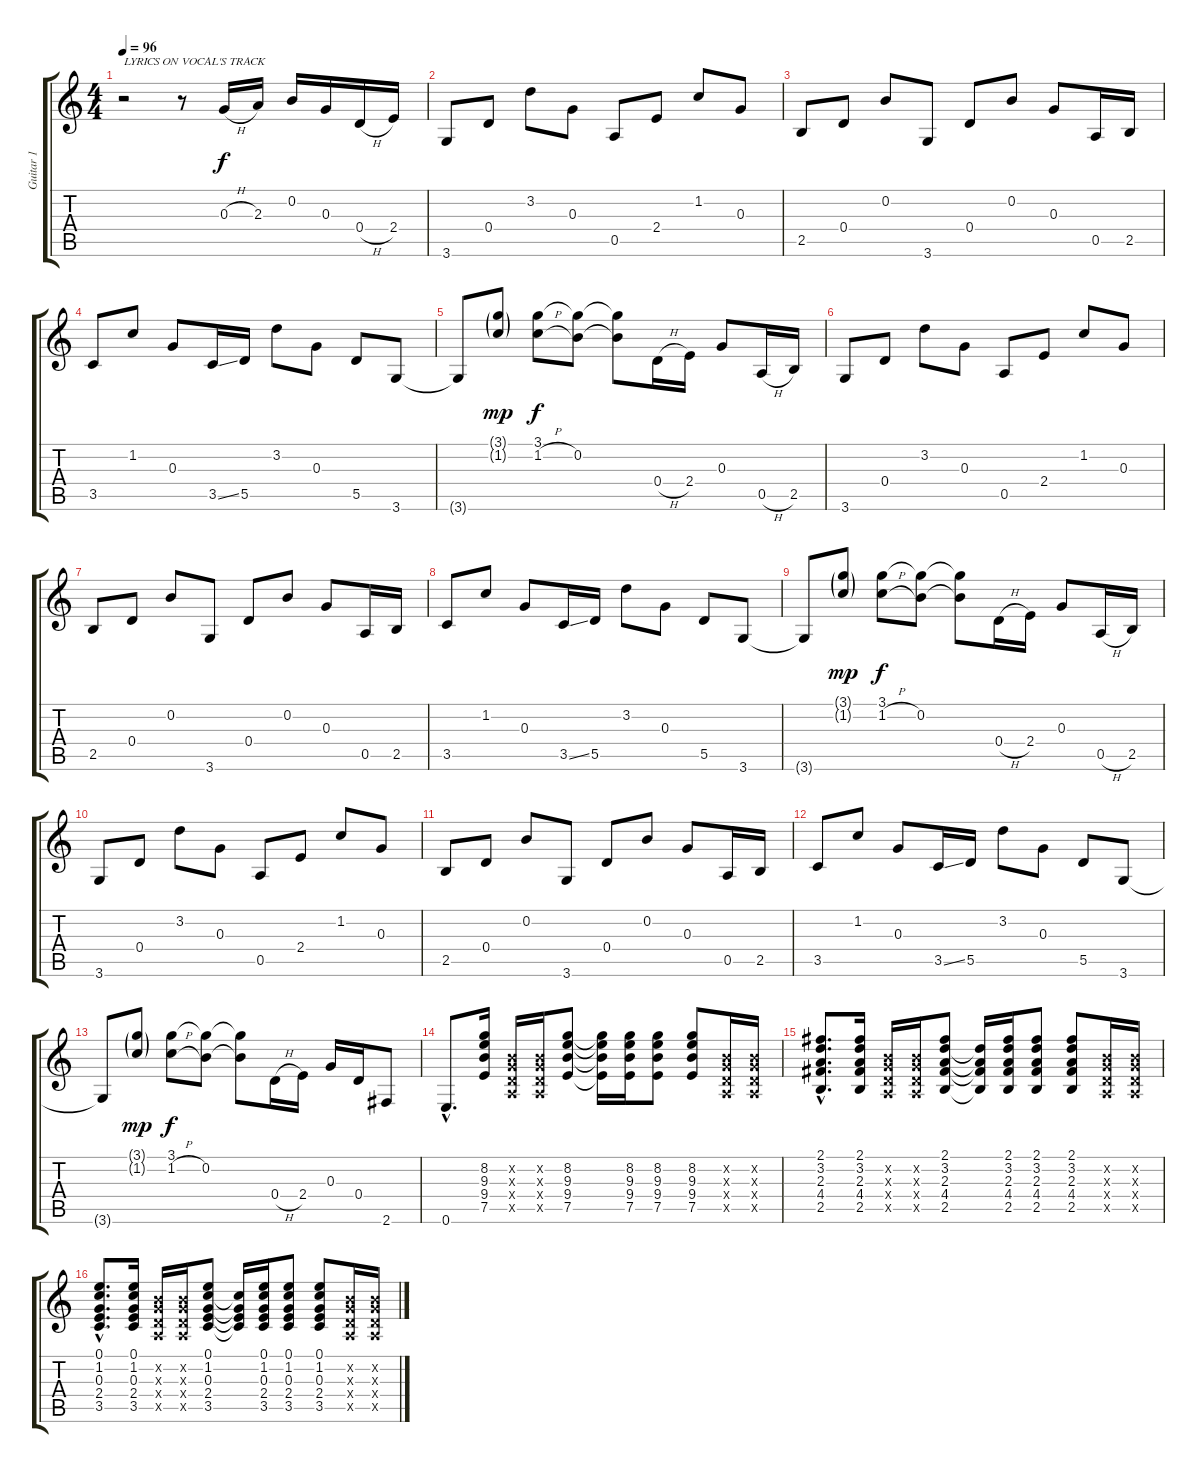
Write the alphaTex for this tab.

\track ("Guitar 1" "Guitar 1") {instrument acousticguitarsteel}
\staff {score tabs}
\tuning (E4 B3 G3 D3 A2 E2) {hide}
\ts (4 4)
\tempo 96
\clef g2
\ks c
r.2{txt "LYRICS ON VOCAL'S TRACK" dy f instrument acousticguitarsteel} r.8 0.3{h}.16 2.3.16 0.2.16 0.3.16 0.4{h}.16 2.4.16 |
3.6.8 0.4.8 3.2.8 0.3.8 0.5.8 2.4.8 1.2.8 0.3.8 |
2.5.8 0.4.8 0.2.8 3.6.8 0.4.8 0.2.8 0.3.8 0.5.16 2.5.16 |
3.5.8 1.2.8 0.3.8 3.5{ss}.16 5.5.16 3.2.8 0.3.8 5.5.8 3.6.8 |
3.6{t}.8 (3.1{g} 1.2{g}).8{dy mp} (3.1 1.2{h}).8{dy f} (3.1{t} 0.2).8 (3.1{t} 0.2{t}).8 0.4{h}.16 2.4.16 0.3.8 0.5{h}.16 2.5.16 |
3.6.8 0.4.8 3.2.8 0.3.8 0.5.8 2.4.8 1.2.8 0.3.8 |
2.5.8 0.4.8 0.2.8 3.6.8 0.4.8 0.2.8 0.3.8 0.5.16 2.5.16 |
3.5.8 1.2.8 0.3.8 3.5{ss}.16 5.5.16 3.2.8 0.3.8 5.5.8 3.6.8 |
3.6{t}.8 (3.1{g} 1.2{g}).8{dy mp} (3.1 1.2{h}).8{dy f} (3.1{t} 0.2).8 (3.1{t} 0.2{t}).8 0.4{h}.16 2.4.16 0.3.8 0.5{h}.16 2.5.16 |
3.6.8 0.4.8 3.2.8 0.3.8 0.5.8 2.4.8 1.2.8 0.3.8 |
2.5.8 0.4.8 0.2.8 3.6.8 0.4.8 0.2.8 0.3.8 0.5.16 2.5.16 |
3.5.8 1.2.8 0.3.8 3.5{ss}.16 5.5.16 3.2.8 0.3.8 5.5.8 3.6.8 |
3.6{t}.8 (3.1{g} 1.2{g}).8{dy mp} (3.1 1.2{h}).8{dy f} (3.1{t} 0.2).8 (3.1{t} 0.2{t}).8 0.4{h}.16 2.4.16 0.3.16 0.4.16 2.6.8 |
0.6{hac}.8{d} (8.2 9.3 9.4 7.5).16 (0.2{x} 0.3{x} 0.4{x} 0.5{x}).16 (0.2{x} 0.3{x} 0.4{x} 0.5{x}).16 (8.2 9.3 9.4 7.5).8 (8.2{t} 9.3{t} 9.4{t} 7.5{t}).16 (8.2 9.3 9.4 7.5).16 (8.2 9.3 9.4 7.5).8 (8.2 9.3 9.4 7.5).8 (0.2{x} 0.3{x} 0.4{x} 0.5{x}).16 (0.2{x} 0.3{x} 0.4{x} 0.5{x}).16 |
(2.1{hac} 3.2{hac} 2.3{hac} 4.4{hac} 2.5{hac}).8{d} (2.1 3.2 2.3 4.4 2.5).16 (0.2{x} 0.3{x} 0.4{x} 0.5{x}).16 (0.2{x} 0.3{x} 0.4{x} 0.5{x}).16 (2.1 3.2 2.3 4.4 2.5).8 (3.2{t} 2.3{t} 4.4{t} 2.5{t}).16 (2.1 3.2 2.3 4.4 2.5).16 (2.1 3.2 2.3 4.4 2.5).8 (2.1 3.2 2.3 4.4 2.5).8 (0.2{x} 0.3{x} 0.4{x} 0.5{x}).16 (0.2{x} 0.3{x} 0.4{x} 0.5{x}).16 |
(0.1{hac} 1.2{hac} 0.3{hac} 2.4{hac} 3.5{hac}).8{d} (0.1 1.2 0.3 2.4 3.5).16 (0.2{x} 0.3{x} 0.4{x} 0.5{x}).16 (0.2{x} 0.3{x} 0.4{x} 0.5{x}).16 (0.1 1.2 0.3 2.4 3.5).8 (1.2{t} 0.3{t} 2.4{t} 3.5{t}).16 (0.1 1.2 0.3 2.4 3.5).16 (0.1 1.2 0.3 2.4 3.5).8 (0.1 1.2 0.3 2.4 3.5).8 (0.2{x} 0.3{x} 0.4{x} 0.5{x}).16 (0.2{x} 0.3{x} 0.4{x} 0.5{x}).16
